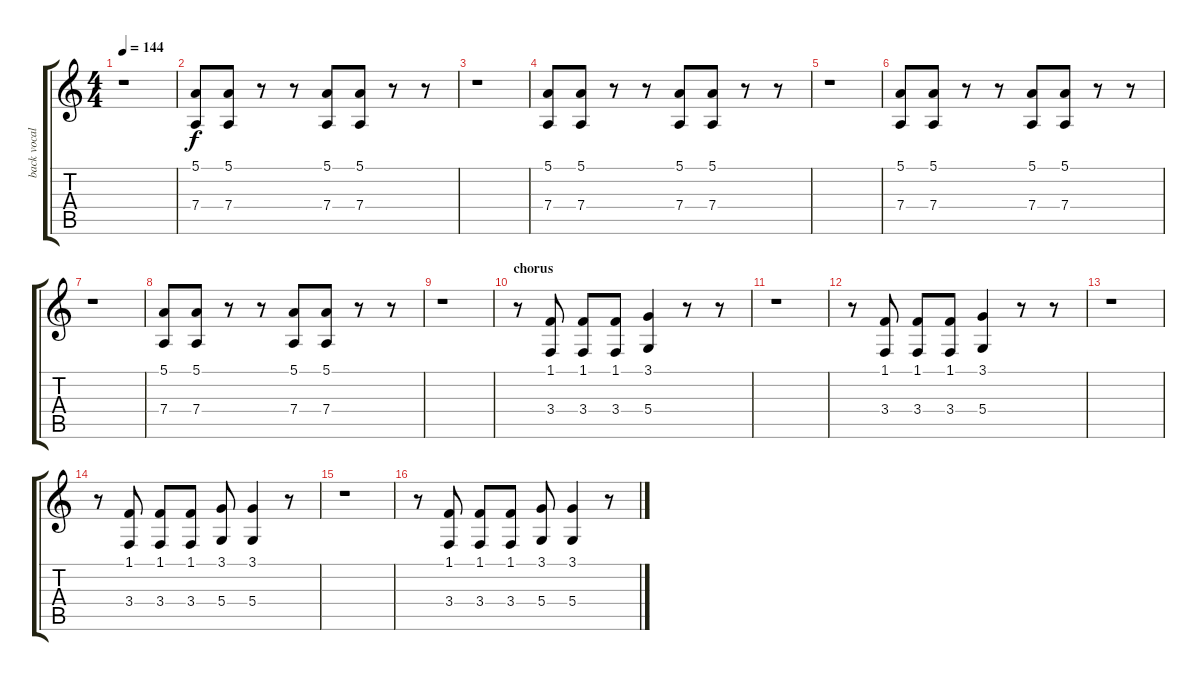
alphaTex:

\track ("back vocal" "back vocal") {instrument tenorsax}
\staff {score tabs}
\tuning (E4 B3 G3 D3 A2 E2) {hide}
\ts (4 4)
\tempo 144
\clef g2
\ks c
r.1{dy f} |
(5.1 7.4).8 (5.1 7.4).8 r.8 r.8 (5.1 7.4).8 (5.1 7.4).8 r.8 r.8 |
r.1 |
(5.1 7.4).8 (5.1 7.4).8 r.8 r.8 (5.1 7.4).8 (5.1 7.4).8 r.8 r.8 |
r.1 |
(5.1 7.4).8 (5.1 7.4).8 r.8 r.8 (5.1 7.4).8 (5.1 7.4).8 r.8 r.8 |
r.1 |
(5.1 7.4).8 (5.1 7.4).8 r.8 r.8 (5.1 7.4).8 (5.1 7.4).8 r.8 r.8 |
r.1 |
\section ("" "chorus")
r.8 (1.1 3.4).8 (1.1 3.4).8 (1.1 3.4).8 (3.1 5.4).4 r.8 r.8 |
r.1 |
r.8 (1.1 3.4).8 (1.1 3.4).8 (1.1 3.4).8 (3.1 5.4).4 r.8 r.8 |
r.1 |
r.8 (1.1 3.4).8 (1.1 3.4).8 (1.1 3.4).8 (3.1 5.4).8 (3.1 5.4).4 r.8 |
r.1 |
r.8 (1.1 3.4).8 (1.1 3.4).8 (1.1 3.4).8 (3.1 5.4).8 (3.1 5.4).4 r.8
